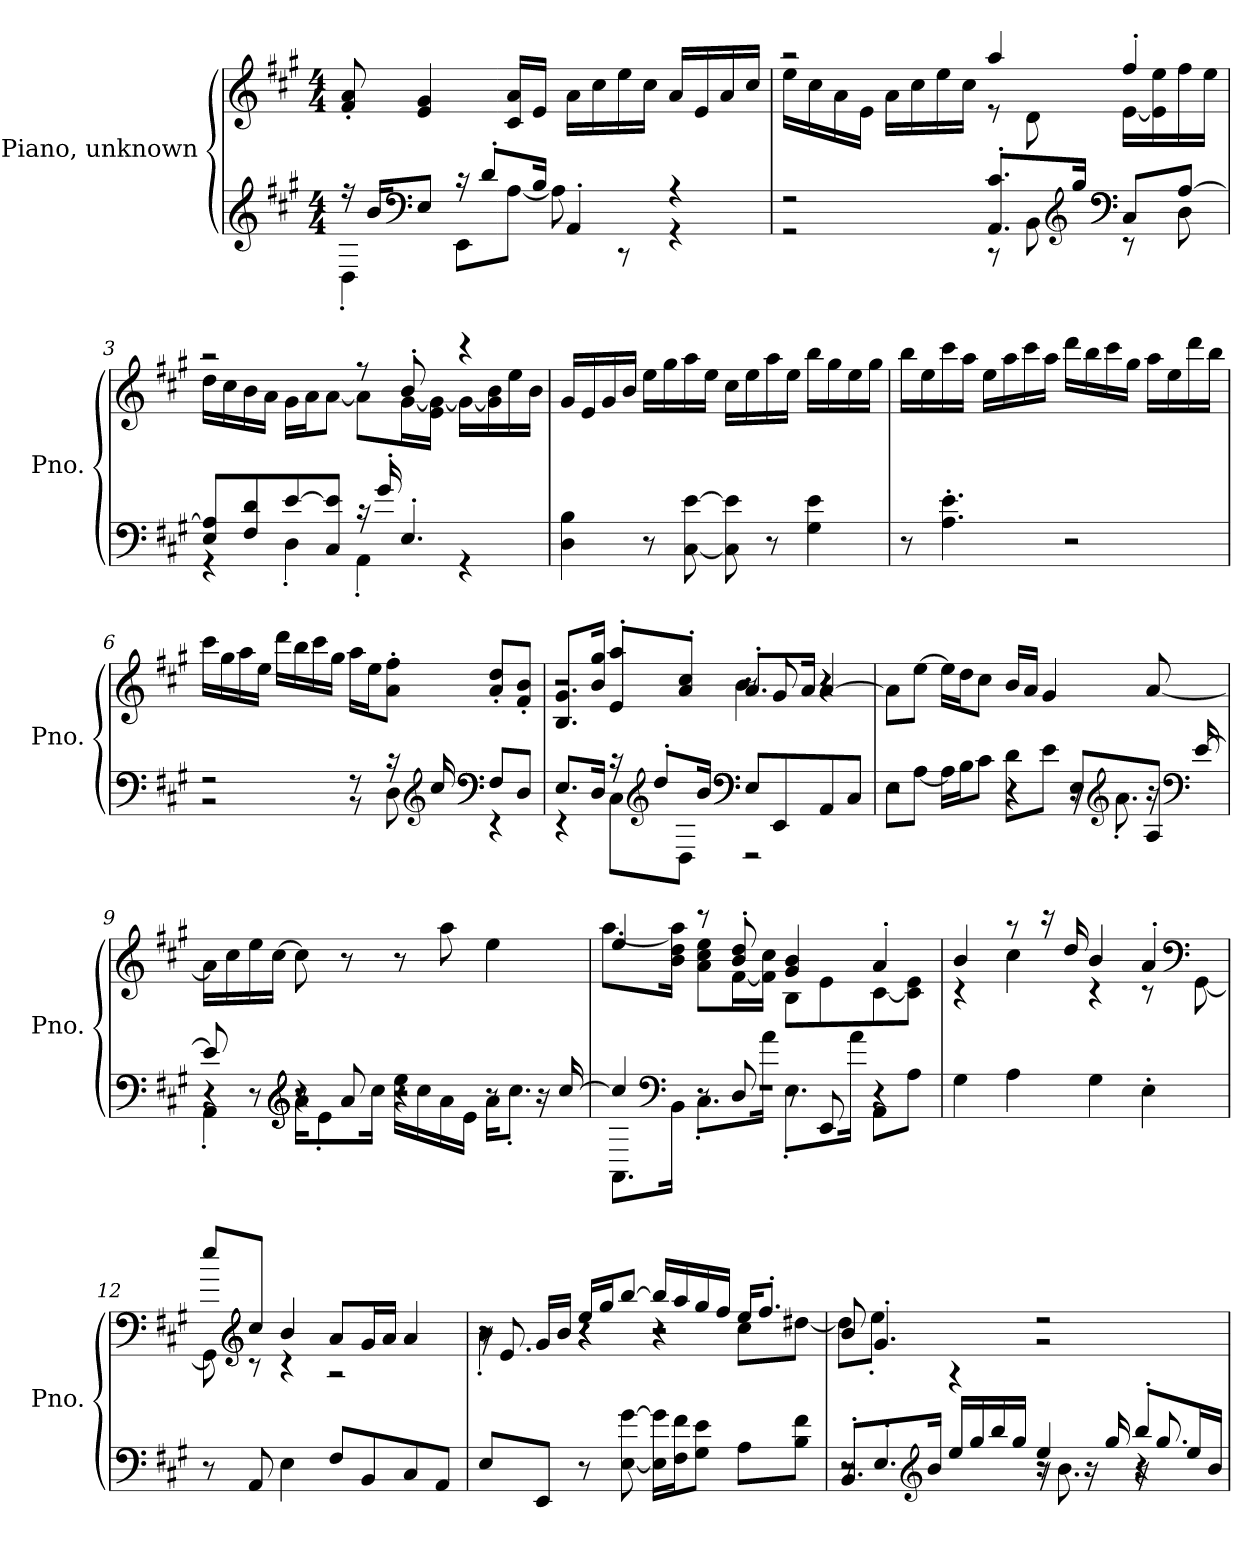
**kern	**kern
*part1	*part1
*staff2	*staff1
*I"Piano, unknown	*
*I'Pno.	*
*clefG2	*clefG2
*k[f#c#g#]	*k[f#c#g#]
*M4/4	*M4/4
*MM120	*MM120
=1	=1
*^	*
16r	4D'\	8f#/' 8a/'
16b/KL	.	.
*clefF4	*	*
8E/J	.	4e/ 4g#/
16r	8EE\L	.
8d'/L	.	.
.	[8A\J	16c#/ 16a/LL
16B/Jk	.	16e/JJ
4AA'/	8A\]	16a\LL
.	.	16cc#\
.	8r	16ee\
.	.	16cc#\JJ
4r	4r	16a/LL
.	.	16e/
.	.	16a/
.	.	16cc#/JJ
=2	=2	=2
*	*	*^
2r	2r	2r	16ee\LL
.	.	.	16cc#\
.	.	.	16a\
.	.	.	16e\JJ
.	.	.	16a\LL
.	.	.	16cc#\
.	.	.	16ee\
.	.	.	16cc#\JJ
8.AA/' 8.c#/'L	8r	4aa/	8r
.	8BB\	.	8d\
*clefG2	*	*	*
16gg#/Jk	.	.	.
*clefF4	*	*	*
8C#/L	8r	4ff#'/	[16e\LL
.	.	.	16e\] 16ee\
[8A/J	8D\	.	16ff#\
.	.	.	16ee\JJ
!!LO:LB:g=z	!!
=3	=3	=3	=3
8E/ 8A/]L	4r	2r	16dd\LL
.	.	.	16cc#\
8F#/ 8d/	.	.	16b\
.	.	.	16a\JJ
[8e/	4D'\	.	16g#\LL
.	.	.	16a\J
8C#/ 8e/]J	.	.	[8a\J
16r	4AA'\	8r	8a\L]
16g#'/	.	.	.
4.E'/	.	8b'/	[16g#\L
.	.	.	16e\ 16g#\_JJ
.	4r	4r	16g#\LL_
.	.	.	16g#\] 16b\
.	.	.	16ee\
.	.	.	16b\JJ
*v	*v	*	*
*	*v	*v
=4	=4
4D\ 4B\	16g#/LL
.	16e/
.	16g#/
.	16b/JJ
8r	16ee\LL
.	16gg#\
[8C#\ [8e\	16aa\
.	16ee\JJ
8C#\] 8e\]	16cc#\LL
.	16ee\
8r	16aa\
.	16ee\JJ
4G#\ 4e\	16bb\LL
.	16gg#\
.	16ee\
.	16gg#\JJ
!!LO:LB:g=z
=5	=5
8r	16bb\LL
.	16ee\
4.A\' 4.e\'	16ccc#\
.	16aa\JJ
.	16ee\LL
.	16aa\
.	16ccc#\
.	16aa\JJ
2r	16ddd\LL
.	16bb\
.	16ccc#\
.	16gg#\JJ
.	16aa\LL
.	16ee\
.	16ddd\
.	16bb\JJ
=6	=6
*^	*
2r	2r	16ccc#\LL
.	.	16gg#\
.	.	16aa\
.	.	16ee\JJ
.	.	16ddd\LL
.	.	16bb\
.	.	16ccc#\
.	.	16gg#\JJ
8r	8r	16aa\LL
.	.	16ee\J
16r	8D\	8a\' 8ff#\'J
*clefG2	*	*
16cc#/	.	.
*clefF4	*	*
8F#/L	4r	8a/' 8dd/'L
8D/J	.	8f#/' 8b/'J
!!LO:LB:g=z
=7	=7	=7
*	*	*^
*	*	*	*^
8.E/L	4r	8.B/ 8.g#/L	2r	2r
16D/Jk	.	16b/ 16gg#/Jk	.	.
16r	8C#\L	8e/' 8aa/'L	.	.
*clefG2	*	*	*	*
8dd'/L	.	.	.	.
.	8D\J	8a/' 8cc#/'J	.	.
16b/Jk	.	.	.	.
*clefF4	*	*	*	*
8E/L	2r	8.a'/L	4b\	8r
8EE/	.	.	.	8g#/
.	.	16a/Jk	.	.
8AA/	.	[4a/	4r	4r
8C#/J	.	.	.	.
*	*	*v	*v	*v
=8	=8	=8
*	*^	*
2r	8E\L	2r	8a\L]
.	[8A\J	.	[8ee\J
.	16A\LL]	.	16ee\LL]
.	16B\J	.	16dd\J
.	8c#\J	.	8cc#\J
4r	8d\L	4r	16b/LL
.	.	.	16a/JJ
.	8e\J	.	4g#/
8r	16r	8E/L	.
*clefG2	*	*	*
.	8.a'\	.	.
16r	.	8A/J	[8a/
*clefF4	*	*	*
[16e/	.	.	.
!!LO:LB:g=z
=9	=9	=9	=9
8e/]	4AA'\	4r	16a\LL]
.	.	.	16cc#\
8r	.	.	16ee\
.	.	.	[16cc#\JJ
*clefG2	*	*	*
4r	16a\KL	8r	8cc#\]
.	8e'\	.	.
.	.	8a/	8r
.	16cc#\Jk	.	.
2r	16ee\LL	4r	8r
.	16cc#\	.	.
.	16a\	.	8aa\
.	16e\JJ	.	.
.	16a\KL	8r	4ee\
.	8.cc#'\J	.	.
.	.	16r	.
.	.	[16cc#/	.
=10	=10	=10	=10
*	*	*	*^
1r	8.AA\L	4cc#/]	4ee/	[8.aa\L
*clefF4	*	*	*	*
.	16BB\Jk	.	.	16b\ 16dd\ 16aa\]Jk
.	8.C#'\L	8r	8r	8a\ 8cc#\ 8ee\L
.	.	8D/	8b/' 8dd/'	[16f#\L
.	16a\Jk	.	.	16f#\] 16cc#\JJ
.	8.E'\L	8r	4g#/ 4b/	8B\L
.	.	8EE/	.	8e\
.	16a\Jk	.	.	.
.	8AA\L	4r	4a'/	[8c#\
.	8A\J	.	.	8c#\] 8e\J
*v	*v	*v	*	*
=11	=11	=11
4G#\	4b/	4r
4A\	8r	4cc#\
.	16r	.
.	16dd/	.
4G#\	4b/	4r
4E'\	4a'/	8r
*	*clefF4	*
.	.	[8GG#\
!!LO:LB:g=z	!!
=12	=12	=12
8r	8ee/L	8GG#\]
*	*clefG2	*
8AA/	8cc#/J	8r
4E\	4b/	4r
8F#/L	8a/L	2r
8BB/	16g#/L	.
.	16a/JJ	.
8C#/	4a/	.
8AA/J	.	.
=13	=13	=13
*	*	*^
8E/L	8r	4b'\	16r
.	.	.	8.e/
8EE/J	16g#/LL	.	.
.	16b/JJ	.	.
8r	16ee/LL	4r	4r
.	16gg#/J	.	.
[8E\ [8g#\	[8bb/J	.	.
16E\] 16g#\]LL	16bb/LL]	4r	2r
16F#\ 16f#\J	16aa/	.	.
8G#\ 8e\J	16gg#/	.	.
.	16ff#/JJ	.	.
8A\L	16ee/KL	8cc#\L	.
.	8.ff#'/J	.	.
8B\ 8f#\J	.	[8dd#X\J	.
*	*	*v	*v
!!LO:PB:g=z
=14	=14	=14
*^	*	*
*	*^	*	*
8.BB'/L	2r	8r	8b/	8dd#\L]
.	.	4.E'/	4.g#'/	8ee'\J
*clefG2	*	*	*	*
16b/Jk	.	.	.	.
16ee/LL	.	.	.	4r
16gg#/	.	.	.	.
16bb/	.	.	.	.
16gg#/JJ	.	.	.	.
8r	16r	4ee/	2r	2r
.	8.b\	.	.	.
16r	.	.	.	.
16gg#/	.	.	.	.
8bb'/L	4r	16r	.	.
.	.	8.gg#/	.	.
16ee/L	.	.	.	.
16b/JJ	.	.	.	.
*v	*v	*v	*	*
*	*v	*v
=	=
*-	*-
